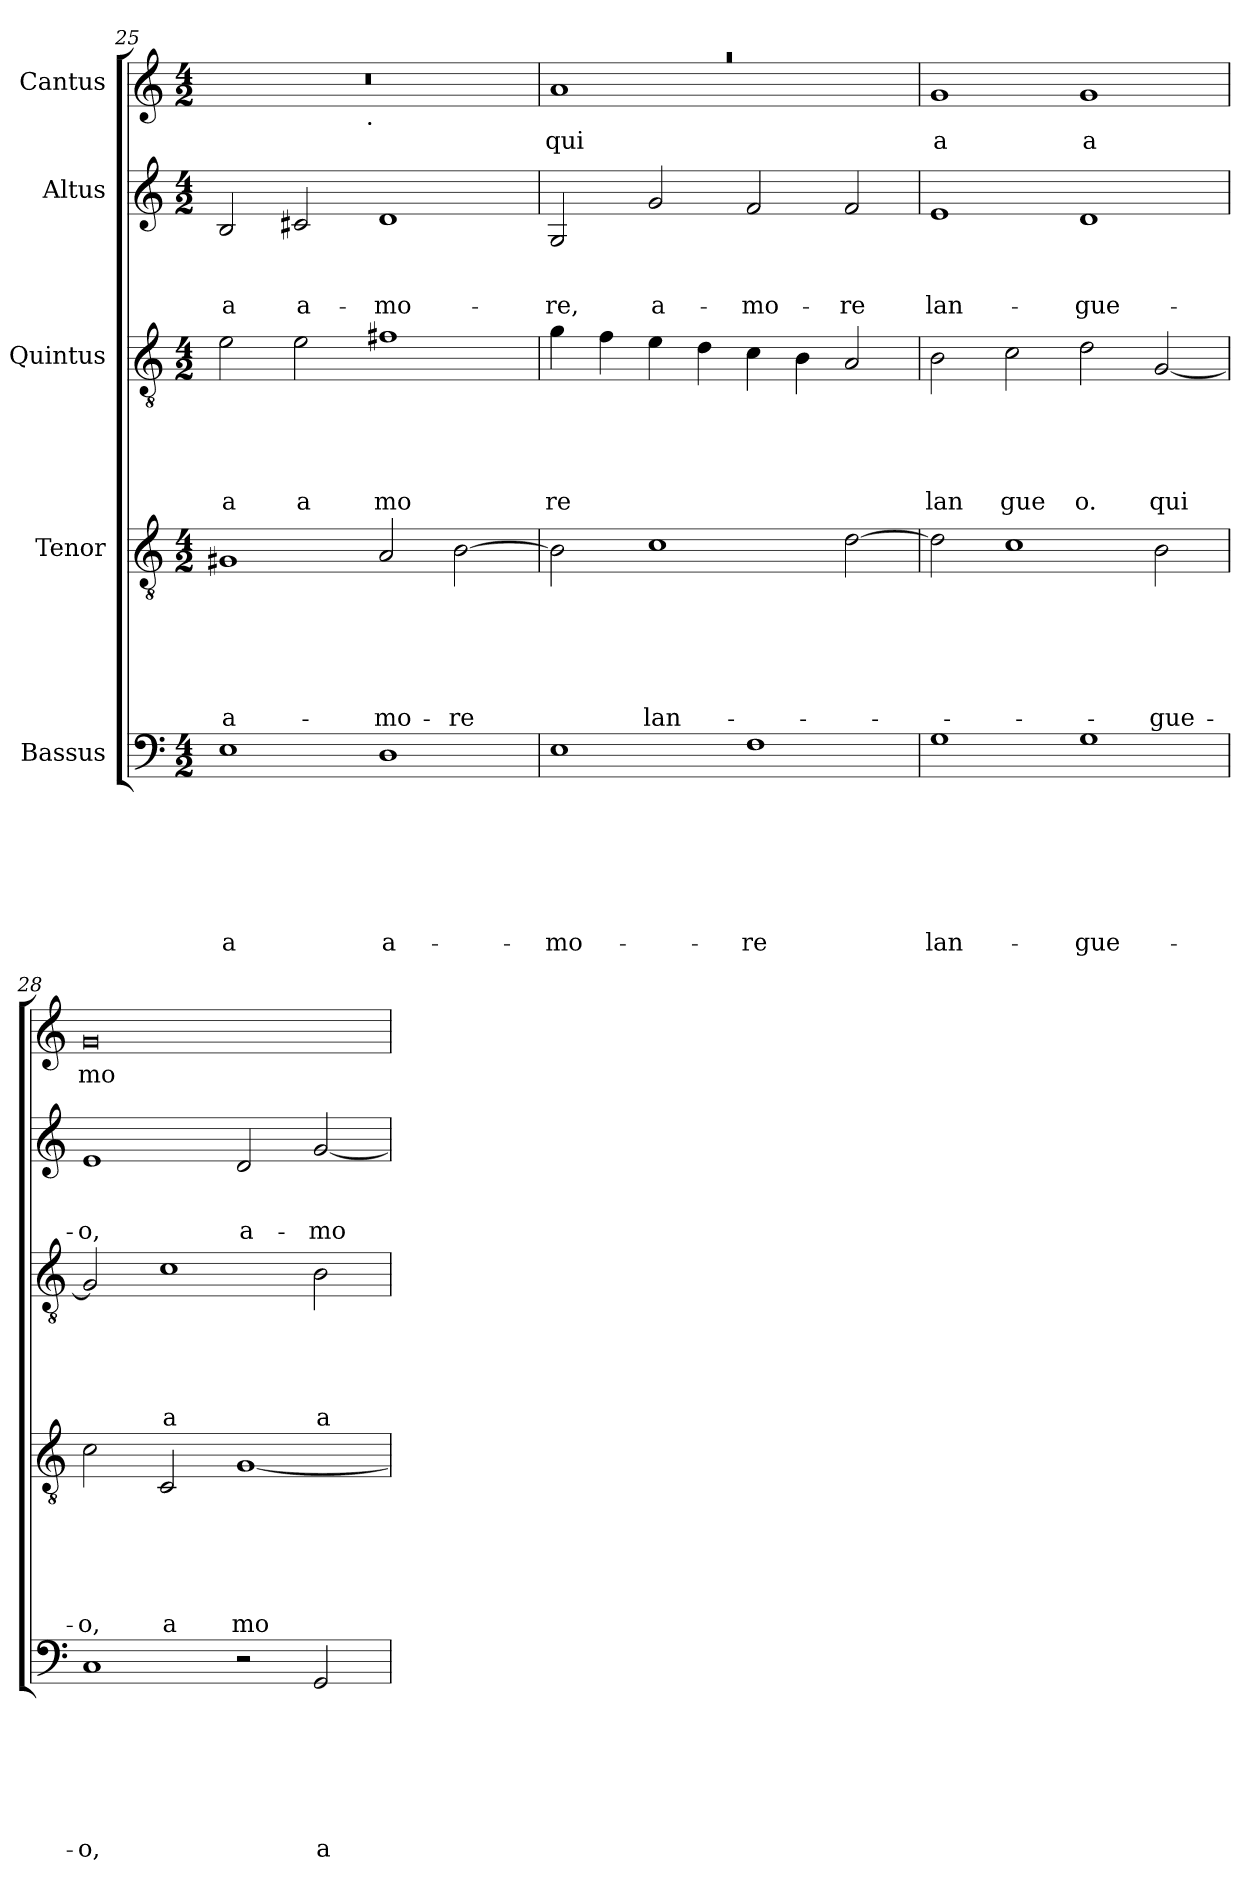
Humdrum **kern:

**kern	**text	**text	**text	**text	**text	**text	**text	**kern	**text	**text	**text	**text	**text	**text	**kern	**text	**text	**text	**text	**text	**kern	**text	**text	**text	**kern	**text
*part5	*part5	*part5	*part5	*part5	*part5	*part5	*part5	*part4	*part4	*part4	*part4	*part4	*part4	*part4	*part3	*part3	*part3	*part3	*part3	*part3	*part2	*part2	*part2	*part2	*part1	*part1
*staff5	*staff5	*staff5	*staff5	*staff5	*staff5	*staff5	*staff5	*staff4	*staff4	*staff4	*staff4	*staff4	*staff4	*staff4	*staff3	*staff3	*staff3	*staff3	*staff3	*staff3	*staff2	*staff2	*staff2	*staff2	*staff1	*staff1
*I"Bassus	*	*	*	*	*	*	*	*I"Tenor	*	*	*	*	*	*	*I"Quintus	*	*	*	*	*	*I"Altus	*	*	*	*I"Cantus	*
*clefF4	*	*	*	*	*	*	*	*clefGv2	*	*	*	*	*	*	*clefGv2	*	*	*	*	*	*clefG2	*	*	*	*clefG2	*
*k[]	*	*	*	*	*	*	*	*k[]	*	*	*	*	*	*	*k[]	*	*	*	*	*	*k[]	*	*	*	*k[]	*
*C:	*	*	*	*	*	*	*	*C:	*	*	*	*	*	*	*C:	*	*	*	*	*	*C:	*	*	*	*C:	*
*M4/2	*	*	*	*	*	*	*	*M4/2	*	*	*	*	*	*	*M4/2	*	*	*	*	*	*M4/2	*	*	*	*M4/2	*
=25	=25	=25	=25	=25	=25	=25	=25	=25	=25	=25	=25	=25	=25	=25	=25	=25	=25	=25	=25	=25	=25	=25	=25	=25	=25	=25
!	!	!	!	!	!	!	!LO:LY:b	!	!	!	!	!	!	!LO:LY:b	!	!	!	!	!	!LO:LY:b	!	!	!	!LO:LY:b	!	!
*	*	*	*	*	*	*	*	*	*	*	*	*	*	*	*	*	*	*	*	*	*	*	*	*	*^	*
1E	.	.	.	.	.	.	-a	1G#X	.	.	.	.	.	a-	2e\	.	.	.	.	a	2B/	.	.	-a	0r	2ryy	.
!	!	!	!	!	!	!	!	!	!	!	!	!	!	!	!	!	!	!	!	!LO:LY:b	!	!	!	!LO:LY:b	!	!	!
.	.	.	.	.	.	.	.	.	.	.	.	.	.	.	2e\	.	.	.	.	a	2c#X/	.	.	a-	.	4...ryy	.
!	!	!	!	!	!	!	!	!	!	!	!	!	!	!	!	!	!	!	!	!	!	!	!	!	!	!LO:TX:b:t=.	!
.	.	.	.	.	.	.	.	.	.	.	.	.	.	.	.	.	.	.	.	.	.	.	.	.	.	1ryy	.
!	!	!	!	!	!	!	!LO:LY:b	!	!	!	!	!	!	!LO:LY:b	!	!	!	!	!	!LO:LY:b	!	!	!	!LO:LY:b	!	!	!
1D	.	.	.	.	.	.	a-	2A/	.	.	.	.	.	-mo-	1f#X	.	.	.	.	mo	1d	.	.	-mo-	.	.	.
!	!	!	!	!	!	!	!	!	!	!	!	!	!	!LO:LY:b	!	!	!	!	!	!	!	!	!	!	!	!	!
.	.	.	.	.	.	.	.	[>2B\	.	.	.	.	.	-re	.	.	.	.	.	.	.	.	.	.	.	.	.
.	.	.	.	.	.	.	.	.	.	.	.	.	.	.	.	.	.	.	.	.	.	.	.	.	.	32ryy	.
=26	=26	=26	=26	=26	=26	=26	=26	=26	=26	=26	=26	=26	=26	=26	=26	=26	=26	=26	=26	=26	=26	=26	=26	=26	=26	=26	=26
!	!	!	!	!	!	!	!LO:LY:b	!	!	!	!	!	!	!	!	!	!	!	!	!LO:LY:b	!	!	!	!LO:LY:b	!LO:N:vis=1	!	!LO:LY:b
1E	.	.	.	.	.	.	-mo-	2B\]	.	.	.	.	.	.	4g\	.	.	.	.	re	2G/	.	.	-re,	0raa	1a	qui
.	.	.	.	.	.	.	.	.	.	.	.	.	.	.	4f\	.	.	.	.	.	.	.	.	.	.	.	.
!	!	!	!	!	!	!	!	!	!	!	!	!	!	!LO:LY:b	!	!	!	!	!	!	!	!	!	!LO:LY:b	!	!	!
.	.	.	.	.	.	.	.	1c	.	.	.	.	.	lan-	4e\	.	.	.	.	.	2g/	.	.	a-	.	.	.
.	.	.	.	.	.	.	.	.	.	.	.	.	.	.	4d\	.	.	.	.	.	.	.	.	.	.	.	.
!	!	!	!	!	!	!	!LO:LY:b	!	!	!	!	!	!	!	!	!	!	!	!	!	!	!	!	!LO:LY:b	!	!	!
1F	.	.	.	.	.	.	-re	.	.	.	.	.	.	.	4c\	.	.	.	.	.	2f/	.	.	-mo-	.	1ryy	.
.	.	.	.	.	.	.	.	.	.	.	.	.	.	.	4B\	.	.	.	.	.	.	.	.	.	.	.	.
!	!	!	!	!	!	!	!	!	!	!	!	!	!	!	!	!	!	!	!	!	!	!	!	!LO:LY:b	!	!	!
.	.	.	.	.	.	.	.	[>2d\	.	.	.	.	.	.	2A/	.	.	.	.	.	2f/	.	.	-re	.	.	.
*	*	*	*	*	*	*	*	*	*	*	*	*	*	*	*	*	*	*	*	*	*	*	*	*	*v	*v	*
=27	=27	=27	=27	=27	=27	=27	=27	=27	=27	=27	=27	=27	=27	=27	=27	=27	=27	=27	=27	=27	=27	=27	=27	=27	=27	=27
!	!	!	!	!	!	!	!LO:LY:b	!	!	!	!	!	!	!	!	!	!	!	!	!LO:LY:b	!	!	!	!LO:LY:b	!	!LO:LY:b
1G	.	.	.	.	.	.	lan-	2d\]	.	.	.	.	.	.	2B\	.	.	.	.	lan	1e	.	.	lan-	1g	a
!	!	!	!	!	!	!	!	!	!	!	!	!	!	!	!	!	!	!	!	!LO:LY:b	!	!	!	!	!	!
.	.	.	.	.	.	.	.	1c	.	.	.	.	.	.	2c\	.	.	.	.	gue	.	.	.	.	.	.
!	!	!	!	!	!	!	!LO:LY:b	!	!	!	!	!	!	!	!	!	!	!	!	!LO:LY:b	!	!	!	!LO:LY:b	!	!LO:LY:b
1G	.	.	.	.	.	.	-gue-	.	.	.	.	.	.	.	2d\	.	.	.	.	o.	1d	.	.	-gue-	1g	a
!	!	!	!	!	!	!	!	!	!	!	!	!	!	!LO:LY:b	!	!	!	!	!	!LO:LY:b	!	!	!	!	!	!
.	.	.	.	.	.	.	.	2B\	.	.	.	.	.	-gue-	[<2G/	.	.	.	.	qui	.	.	.	.	.	.
!!LO:LB:g=z
=28	=28	=28	=28	=28	=28	=28	=28	=28	=28	=28	=28	=28	=28	=28	=28	=28	=28	=28	=28	=28	=28	=28	=28	=28	=28	=28
!	!	!	!	!	!	!	!LO:LY:b	!	!	!	!	!	!	!LO:LY:b	!	!	!	!	!	!	!	!	!	!LO:LY:b	!	!LO:LY:b
1C	.	.	.	.	.	.	-o,	2c\	.	.	.	.	.	-o,	2G/]	.	.	.	.	.	1e	.	.	-o,	0g	mo
!	!	!	!	!	!	!	!	!	!	!	!	!	!	!LO:LY:b	!	!	!	!	!	!LO:LY:b	!	!	!	!	!	!
.	.	.	.	.	.	.	.	2C/	.	.	.	.	.	a	1c	.	.	.	.	a	.	.	.	.	.	.
!	!	!	!	!	!	!	!	!	!	!	!	!	!	!LO:LY:b	!	!	!	!	!	!	!	!	!	!LO:LY:b	!	!
2r	.	.	.	.	.	.	.	[<1G	.	.	.	.	.	mo	.	.	.	.	.	.	2d/	.	.	a-	.	.
!	!	!	!	!	!	!	!LO:LY:b	!	!	!	!	!	!	!	!	!	!	!	!	!LO:LY:b	!	!	!	!LO:LY:b	!	!
2GG/	.	.	.	.	.	.	a-	.	.	.	.	.	.	.	2B\	.	.	.	.	a	[<2g/	.	.	-mo-	.	.
=	=	=	=	=	=	=	=	=	=	=	=	=	=	=	=	=	=	=	=	=	=	=	=	=	=	=
*-	*-	*-	*-	*-	*-	*-	*-	*-	*-	*-	*-	*-	*-	*-	*-	*-	*-	*-	*-	*-	*-	*-	*-	*-	*-	*-
